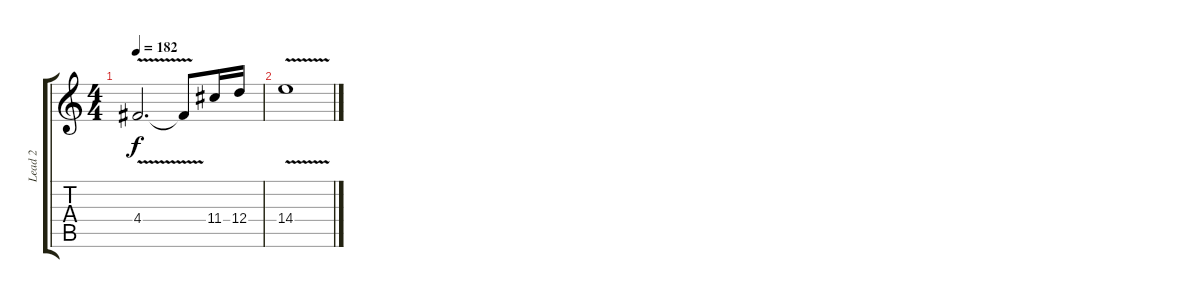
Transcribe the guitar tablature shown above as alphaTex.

\track ("Lead 2" "Lead 2") {instrument distortionguitar}
\staff {score tabs}
\tuning (E4 B3 G3 D3 A2 E2) {hide}
\ts (4 4)
\tempo 182
\clef g2
\ks c
4.4{v}.2{d dy f} 4.4{t}.8 11.4.16 12.4.16 |
14.4{v}.1
